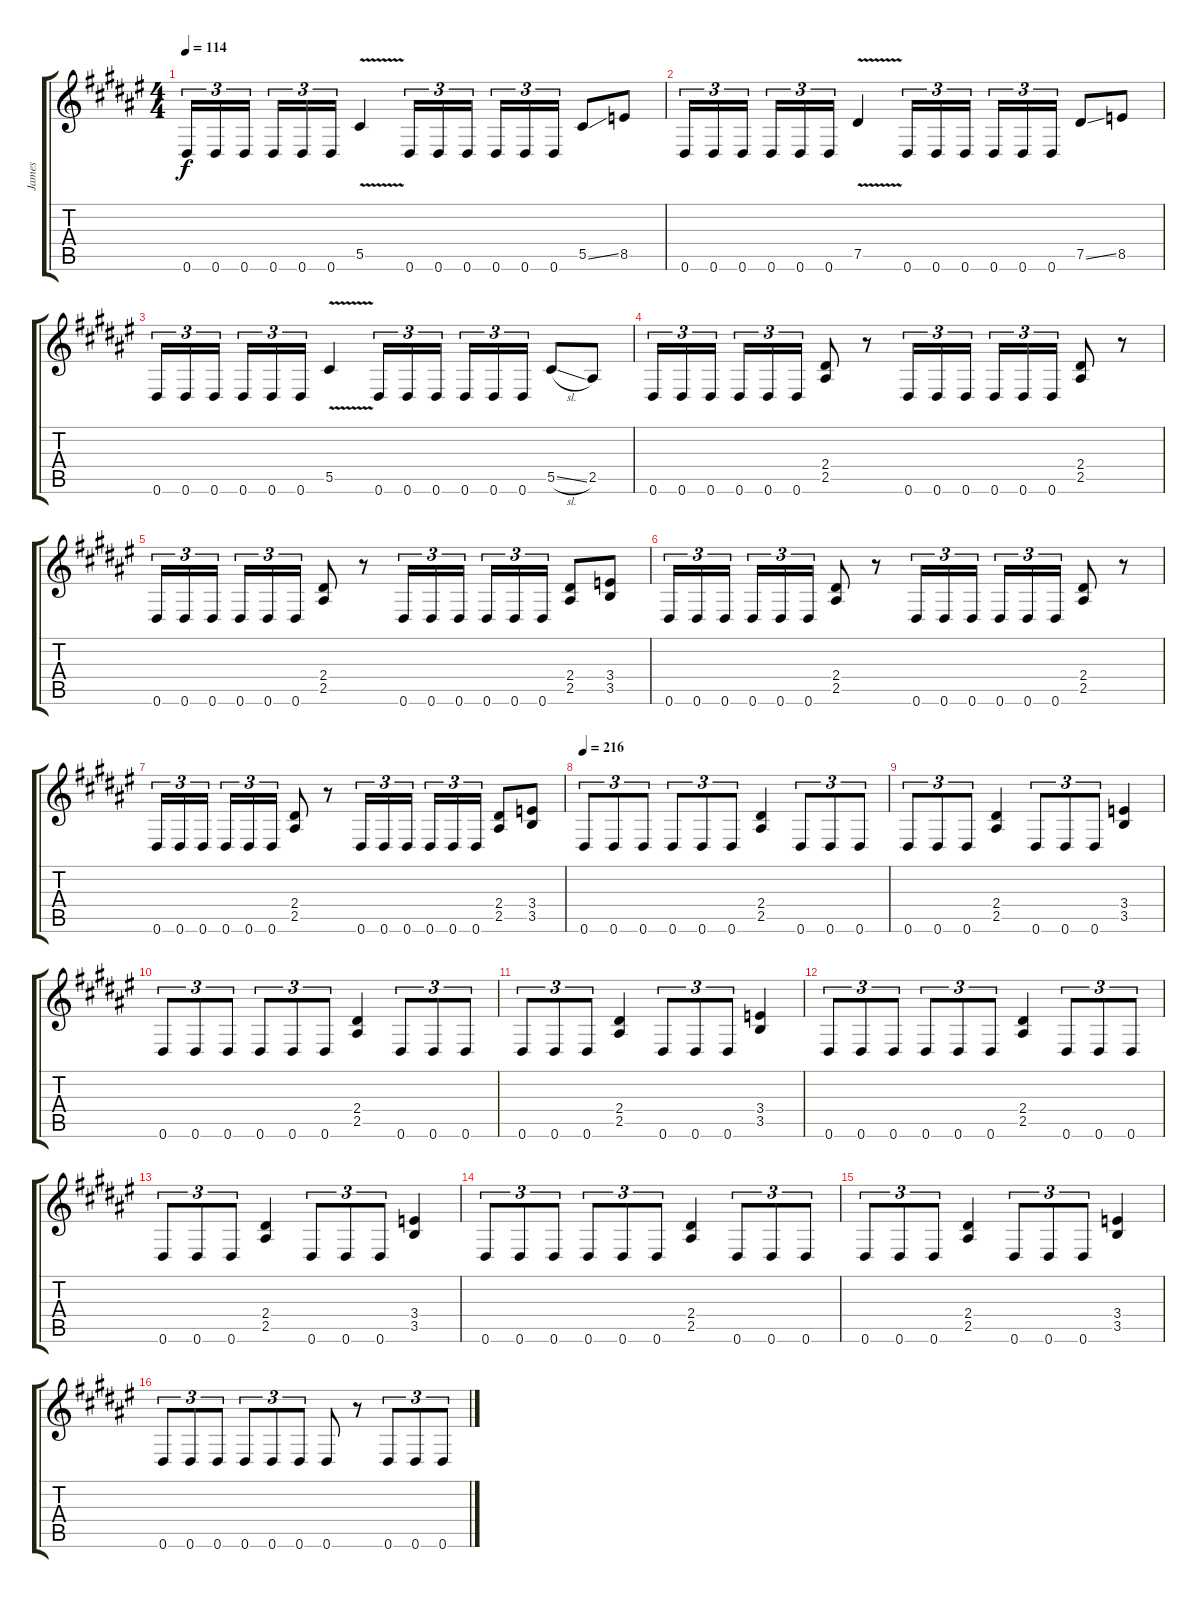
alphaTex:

\track ("James" "James") {instrument overdrivenguitar}
\staff {score tabs}
\tuning (Eb4 Bb3 Gb3 Db3 Ab2 Eb2) {hide}
\ts (4 4)
\tempo 114
\clef g2
\ks f#
0.6.16{tu (3 2) dy f} 0.6.16{tu (3 2)} 0.6.16{tu (3 2) beam splitsecondary} 0.6.16{tu (3 2)} 0.6.16{tu (3 2)} 0.6.16{tu (3 2)} 5.5{v}.4 0.6.16{tu (3 2)} 0.6.16{tu (3 2)} 0.6.16{tu (3 2) beam splitsecondary} 0.6.16{tu (3 2)} 0.6.16{tu (3 2)} 0.6.16{tu (3 2)} 5.5{ss}.8 8.5.8 |
0.6.16{tu (3 2)} 0.6.16{tu (3 2)} 0.6.16{tu (3 2) beam splitsecondary} 0.6.16{tu (3 2)} 0.6.16{tu (3 2)} 0.6.16{tu (3 2)} 7.5{v}.4 0.6.16{tu (3 2)} 0.6.16{tu (3 2)} 0.6.16{tu (3 2) beam splitsecondary} 0.6.16{tu (3 2)} 0.6.16{tu (3 2)} 0.6.16{tu (3 2)} 7.5{ss}.8 8.5.8 |
0.6.16{tu (3 2)} 0.6.16{tu (3 2)} 0.6.16{tu (3 2) beam splitsecondary} 0.6.16{tu (3 2)} 0.6.16{tu (3 2)} 0.6.16{tu (3 2)} 5.5{v}.4 0.6.16{tu (3 2)} 0.6.16{tu (3 2)} 0.6.16{tu (3 2) beam splitsecondary} 0.6.16{tu (3 2)} 0.6.16{tu (3 2)} 0.6.16{tu (3 2)} 5.5{sl}.8 2.5.8 |
0.6.16{tu (3 2)} 0.6.16{tu (3 2)} 0.6.16{tu (3 2) beam splitsecondary} 0.6.16{tu (3 2)} 0.6.16{tu (3 2)} 0.6.16{tu (3 2)} (2.4 2.5).8 r.8 0.6.16{tu (3 2)} 0.6.16{tu (3 2)} 0.6.16{tu (3 2) beam splitsecondary} 0.6.16{tu (3 2)} 0.6.16{tu (3 2)} 0.6.16{tu (3 2)} (2.4 2.5).8 r.8 |
0.6.16{tu (3 2)} 0.6.16{tu (3 2)} 0.6.16{tu (3 2) beam splitsecondary} 0.6.16{tu (3 2)} 0.6.16{tu (3 2)} 0.6.16{tu (3 2)} (2.4 2.5).8 r.8 0.6.16{tu (3 2)} 0.6.16{tu (3 2)} 0.6.16{tu (3 2) beam splitsecondary} 0.6.16{tu (3 2)} 0.6.16{tu (3 2)} 0.6.16{tu (3 2)} (2.4 2.5).8 (3.4 3.5).8 |
0.6.16{tu (3 2)} 0.6.16{tu (3 2)} 0.6.16{tu (3 2) beam splitsecondary} 0.6.16{tu (3 2)} 0.6.16{tu (3 2)} 0.6.16{tu (3 2)} (2.4 2.5).8 r.8 0.6.16{tu (3 2)} 0.6.16{tu (3 2)} 0.6.16{tu (3 2) beam splitsecondary} 0.6.16{tu (3 2)} 0.6.16{tu (3 2)} 0.6.16{tu (3 2)} (2.4 2.5).8 r.8 |
0.6.16{tu (3 2)} 0.6.16{tu (3 2)} 0.6.16{tu (3 2) beam splitsecondary} 0.6.16{tu (3 2)} 0.6.16{tu (3 2)} 0.6.16{tu (3 2)} (2.4 2.5).8 r.8 0.6.16{tu (3 2)} 0.6.16{tu (3 2)} 0.6.16{tu (3 2) beam splitsecondary} 0.6.16{tu (3 2)} 0.6.16{tu (3 2)} 0.6.16{tu (3 2)} (2.4 2.5).8 (3.4 3.5).8 |
\tempo 225
\tempo 216
0.6.8{tu (3 2)} 0.6.8{tu (3 2)} 0.6.8{tu (3 2)} 0.6.8{tu (3 2)} 0.6.8{tu (3 2)} 0.6.8{tu (3 2)} (2.4 2.5).4 0.6.8{tu (3 2)} 0.6.8{tu (3 2)} 0.6.8{tu (3 2)} |
0.6.8{tu (3 2)} 0.6.8{tu (3 2)} 0.6.8{tu (3 2)} (2.4 2.5).4 0.6.8{tu (3 2)} 0.6.8{tu (3 2)} 0.6.8{tu (3 2)} (3.4 3.5).4 |
0.6.8{tu (3 2)} 0.6.8{tu (3 2)} 0.6.8{tu (3 2)} 0.6.8{tu (3 2)} 0.6.8{tu (3 2)} 0.6.8{tu (3 2)} (2.4 2.5).4 0.6.8{tu (3 2)} 0.6.8{tu (3 2)} 0.6.8{tu (3 2)} |
0.6.8{tu (3 2)} 0.6.8{tu (3 2)} 0.6.8{tu (3 2)} (2.4 2.5).4 0.6.8{tu (3 2)} 0.6.8{tu (3 2)} 0.6.8{tu (3 2)} (3.4 3.5).4 |
0.6.8{tu (3 2)} 0.6.8{tu (3 2)} 0.6.8{tu (3 2)} 0.6.8{tu (3 2)} 0.6.8{tu (3 2)} 0.6.8{tu (3 2)} (2.4 2.5).4 0.6.8{tu (3 2)} 0.6.8{tu (3 2)} 0.6.8{tu (3 2)} |
0.6.8{tu (3 2)} 0.6.8{tu (3 2)} 0.6.8{tu (3 2)} (2.4 2.5).4 0.6.8{tu (3 2)} 0.6.8{tu (3 2)} 0.6.8{tu (3 2)} (3.4 3.5).4 |
0.6.8{tu (3 2)} 0.6.8{tu (3 2)} 0.6.8{tu (3 2)} 0.6.8{tu (3 2)} 0.6.8{tu (3 2)} 0.6.8{tu (3 2)} (2.4 2.5).4 0.6.8{tu (3 2)} 0.6.8{tu (3 2)} 0.6.8{tu (3 2)} |
0.6.8{tu (3 2)} 0.6.8{tu (3 2)} 0.6.8{tu (3 2)} (2.4 2.5).4 0.6.8{tu (3 2)} 0.6.8{tu (3 2)} 0.6.8{tu (3 2)} (3.4 3.5).4 |
0.6.8{tu (3 2)} 0.6.8{tu (3 2)} 0.6.8{tu (3 2)} 0.6.8{tu (3 2)} 0.6.8{tu (3 2)} 0.6.8{tu (3 2)} 0.6.8 r.8 0.6.8{tu (3 2)} 0.6.8{tu (3 2)} 0.6.8{tu (3 2)}
